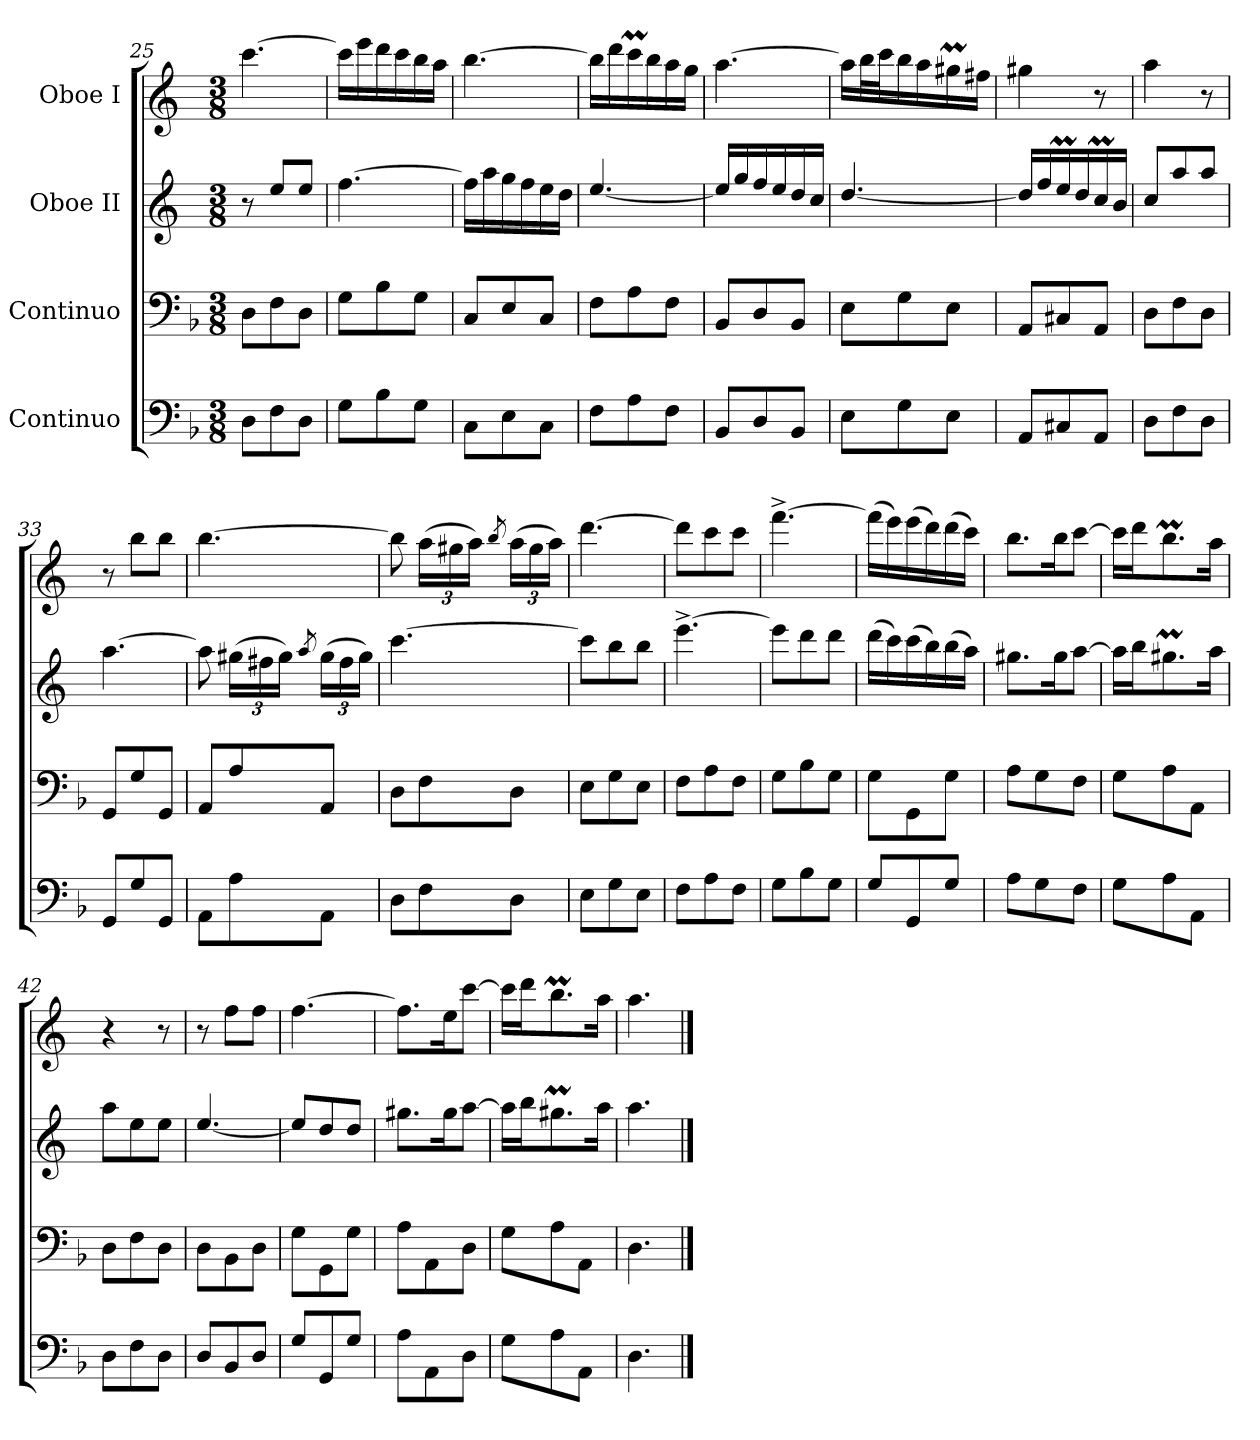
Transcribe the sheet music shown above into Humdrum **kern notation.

**kern	**kern	**kern	**kern
*part4	*part3	*part2	*part1
*staff4	*staff3	*staff2	*staff1
*I"Continuo	*I"Continuo	*I"Oboe II	*I"Oboe I
*clefF4	*clefF4	*clefG2	*clefG2
*ITrd7c12	*	*ITrd4c7	*ITrd4c7
*k[b-]	*k[b-]	*k[b-]	*k[b-]
*M3/8	*M3/8	*M3/8	*M3/8
=25	=25	=25	=25
8DD\L	8D\L	8r	[4.ff\
8FF\	8F\	8a/L	.
8DD\J	8D\J	8a/J	.
=26	=26	=26	=26
8GG\L	8G\L	[4.b-\	16ff\LL]
.	.	.	16aa\
8BB-\	8B-\	.	16gg\
.	.	.	16ff\
8GG\J	8G\J	.	16ee\
.	.	.	16dd\JJ
=27	=27	=27	=27
8CC\L	8C/L	16b-\LL]	[4.ee\
.	.	16dd\	.
8EE\	8E/	16cc\	.
.	.	16b-\	.
8CC\J	8C/J	16a\	.
.	.	16g\JJ	.
=28	=28	=28	=28
8FF\L	8F\L	[4.a/	16ee\LL]
.	.	.	16gg\
8AA\	8A\	.	16ffM\
.	.	.	16ee\
8FF\J	8F\J	.	16dd\
.	.	.	16cc\JJ
=29	=29	=29	=29
8BBB-/L	8BB-/L	16a/LL]	[4.dd\
.	.	16cc/	.
8DD/	8D/	16b-/	.
.	.	16a/	.
8BBB-/J	8BB-/J	16g/	.
.	.	16f/JJ	.
=30	=30	=30	=30
8EE\L	8E\L	[4.g/	16dd\LL]
.	.	.	32ee\L
.	.	.	32ff\J
8GG\	8G\	.	16ee\
.	.	.	16dd\
8EE\J	8E\J	.	16cc#Xm\
.	.	.	16bn\JJ
!!LO:LB:g=z
=31	=31	=31	=31
8AAA/L	8AA/L	16g/LL]	4cc#X\
.	.	16b-/	.
8CC#X/	8C#X/	16am/	.
.	.	16g/	.
8AAA/J	8AA/J	16fM/	8r
.	.	16e/JJ	.
=32	=32	=32	=32
8DD\L	8D\L	8f/L	4dd\
8FF\	8F\	8dd/	.
8DD\J	8D\J	8dd/J	8r
=33	=33	=33	=33
8GGG/L	8GG/L	[4.dd\	8r
8GG/	8G/	.	8ee\L
8GGG/J	8GG/J	.	8ee\J
=34	=34	=34	=34
8AAA\L	8AA/L	8dd\]	[4.ee\
*	*	*Xbrackettup	*
8AA\	8A/	(>24cc#X\LL	.
.	.	24bn\	.
.	.	24cc#\JJ)	.
.	.	8qdd/	.
8AAA\J	8AA/J	(>24cc#\LL	.
.	.	24b\	.
.	.	24cc#\JJ)	.
=35	=35	=35	=35
8DD\L	8D\L	[4.ff\	8ee\]
*	*	*	*Xbrackettup
8FF\	8F\	.	(>24dd\LL
.	.	.	24cc#X\
.	.	.	24dd\JJ)
.	.	.	8qee/
8DD\J	8D\J	.	(>24dd\LL
.	.	.	24cc#\
.	.	.	24dd\JJ)
=36	=36	=36	=36
8EE\L	8E\L	8ff\L]	[4.gg\
8GG\	8G\	8ee\	.
8EE\J	8E\J	8ee\J	.
=37	=37	=37	=37
8FF\L	8F\L	[4.aa^\	8gg\L]
8AA\	8A\	.	8ff\
8FF\J	8F\J	.	8ff\J
=38	=38	=38	=38
8GG\L	8G\L	8aa\L]	[4.bb-^\
8BB-\	8B-\	8gg\	.
8GG\J	8G\J	8gg\J	.
=39	=39	=39	=39
8GG/L	8G\L	(>16gg\LL	(>16bb-\LL]
.	.	16ff\)	16aa\)
8GGG/	8GG\	(>16ff\	(>16aa\
.	.	16ee\)	16gg\)
8GG/J	8G\J	(>16ee\	(>16gg\
.	.	16dd\JJ)	16ff\JJ)
=40	=40	=40	=40
8AA\L	8A\L	8.cc#X\L	8.ee\L
8GG\	8G\	.	.
.	.	16cc#\K	16ee\K
8FF\J	8F\J	[8dd\J	[8ff\J
=41	=41	=41	=41
8GG\L	8G\L	16dd\LL]	16ff\LL]
.	.	16ee\J	16gg\J
8AA\	8A\	8.cc#Xm\	8.eem\
8AAA\J	8AA\J	.	.
.	.	16dd\Jk	16dd\Jk
!!LO:PB:g=z
=42	=42	=42	=42
*	*	*	*MM24
8DD\L	8D\L	8dd\L	4r
8FF\	8F\	8a\	.
8DD\J	8D\J	8a\J	8r
=43	=43	=43	=43
8DD/L	8D\L	[4.a/	8r
8BBB-/	8BB-\	.	8b-\L
8DD/J	8D\J	.	8b-\J
=44	=44	=44	=44
8GG/L	8G\L	8a/L]	[4.b-\
8GGG/	8GG\	8g/	.
8GG/J	8G\J	8g/J	.
=45	=45	=45	=45
8AA\L	8A\L	8.cc#X\L	8.b-\L]
8AAA\	8AA\	.	.
.	.	16cc#\K	16a\K
8DD\J	8D\J	[8dd\J	[8ff\J
=46	=46	=46	=46
8GG\L	8G\L	16dd\LL]	16ff\LL]
*	*	*	*MM24
.	.	16ee\J	16gg\J
*	*	*	*MM23
8AA\	8A\	8.cc#Xm\	8.eem\
8AAA\J	8AA\J	.	.
*	*	*	*MM25
.	.	16dd\Jk	16dd\Jk
=47	=47	=47	=47
4.DD\	4.D\	4.dd\	4.dd\
==	==	==	==
*-	*-	*-	*-
